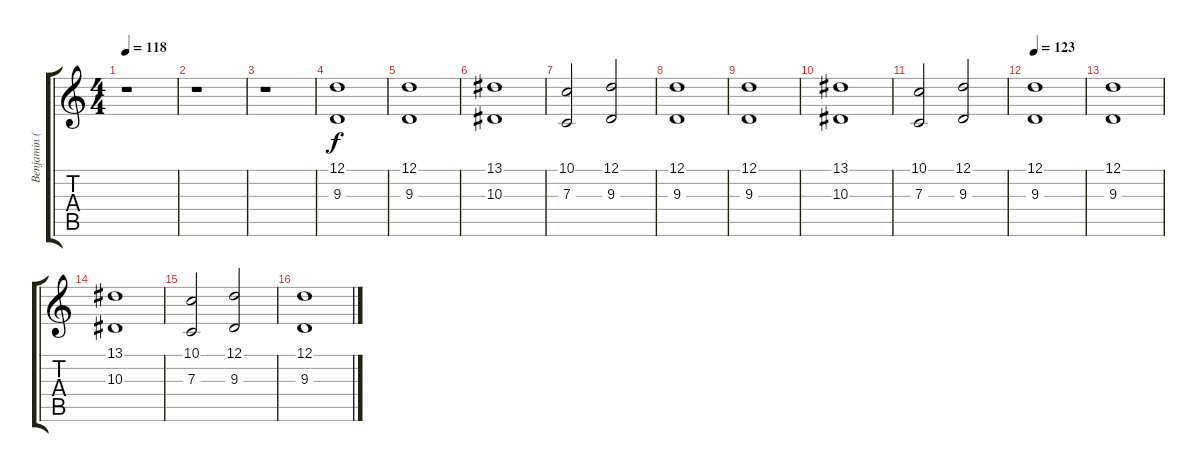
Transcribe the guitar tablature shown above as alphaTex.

\track ("Benjamin (KeybChoir)" "Benjamin (") {instrument pad4choir}
\staff {score tabs}
\tuning (D4 A3 F3 C3 G2 D2) {hide}
\ts (4 4)
\tempo 118
\clef g2
\ks c
r.1{dy f} |
r.1 |
r.1 |
(12.1 9.3).1 |
(12.1 9.3).1 |
(13.1 10.3).1 |
(10.1 7.3).2 (12.1 9.3).2 |
(12.1 9.3).1 |
(12.1 9.3).1 |
(13.1 10.3).1 |
(10.1 7.3).2 (12.1 9.3).2 |
\tempo 123
(12.1 9.3).1 |
(12.1 9.3).1 |
(13.1 10.3).1 |
(10.1 7.3).2 (12.1 9.3).2 |
(12.1 9.3).1
